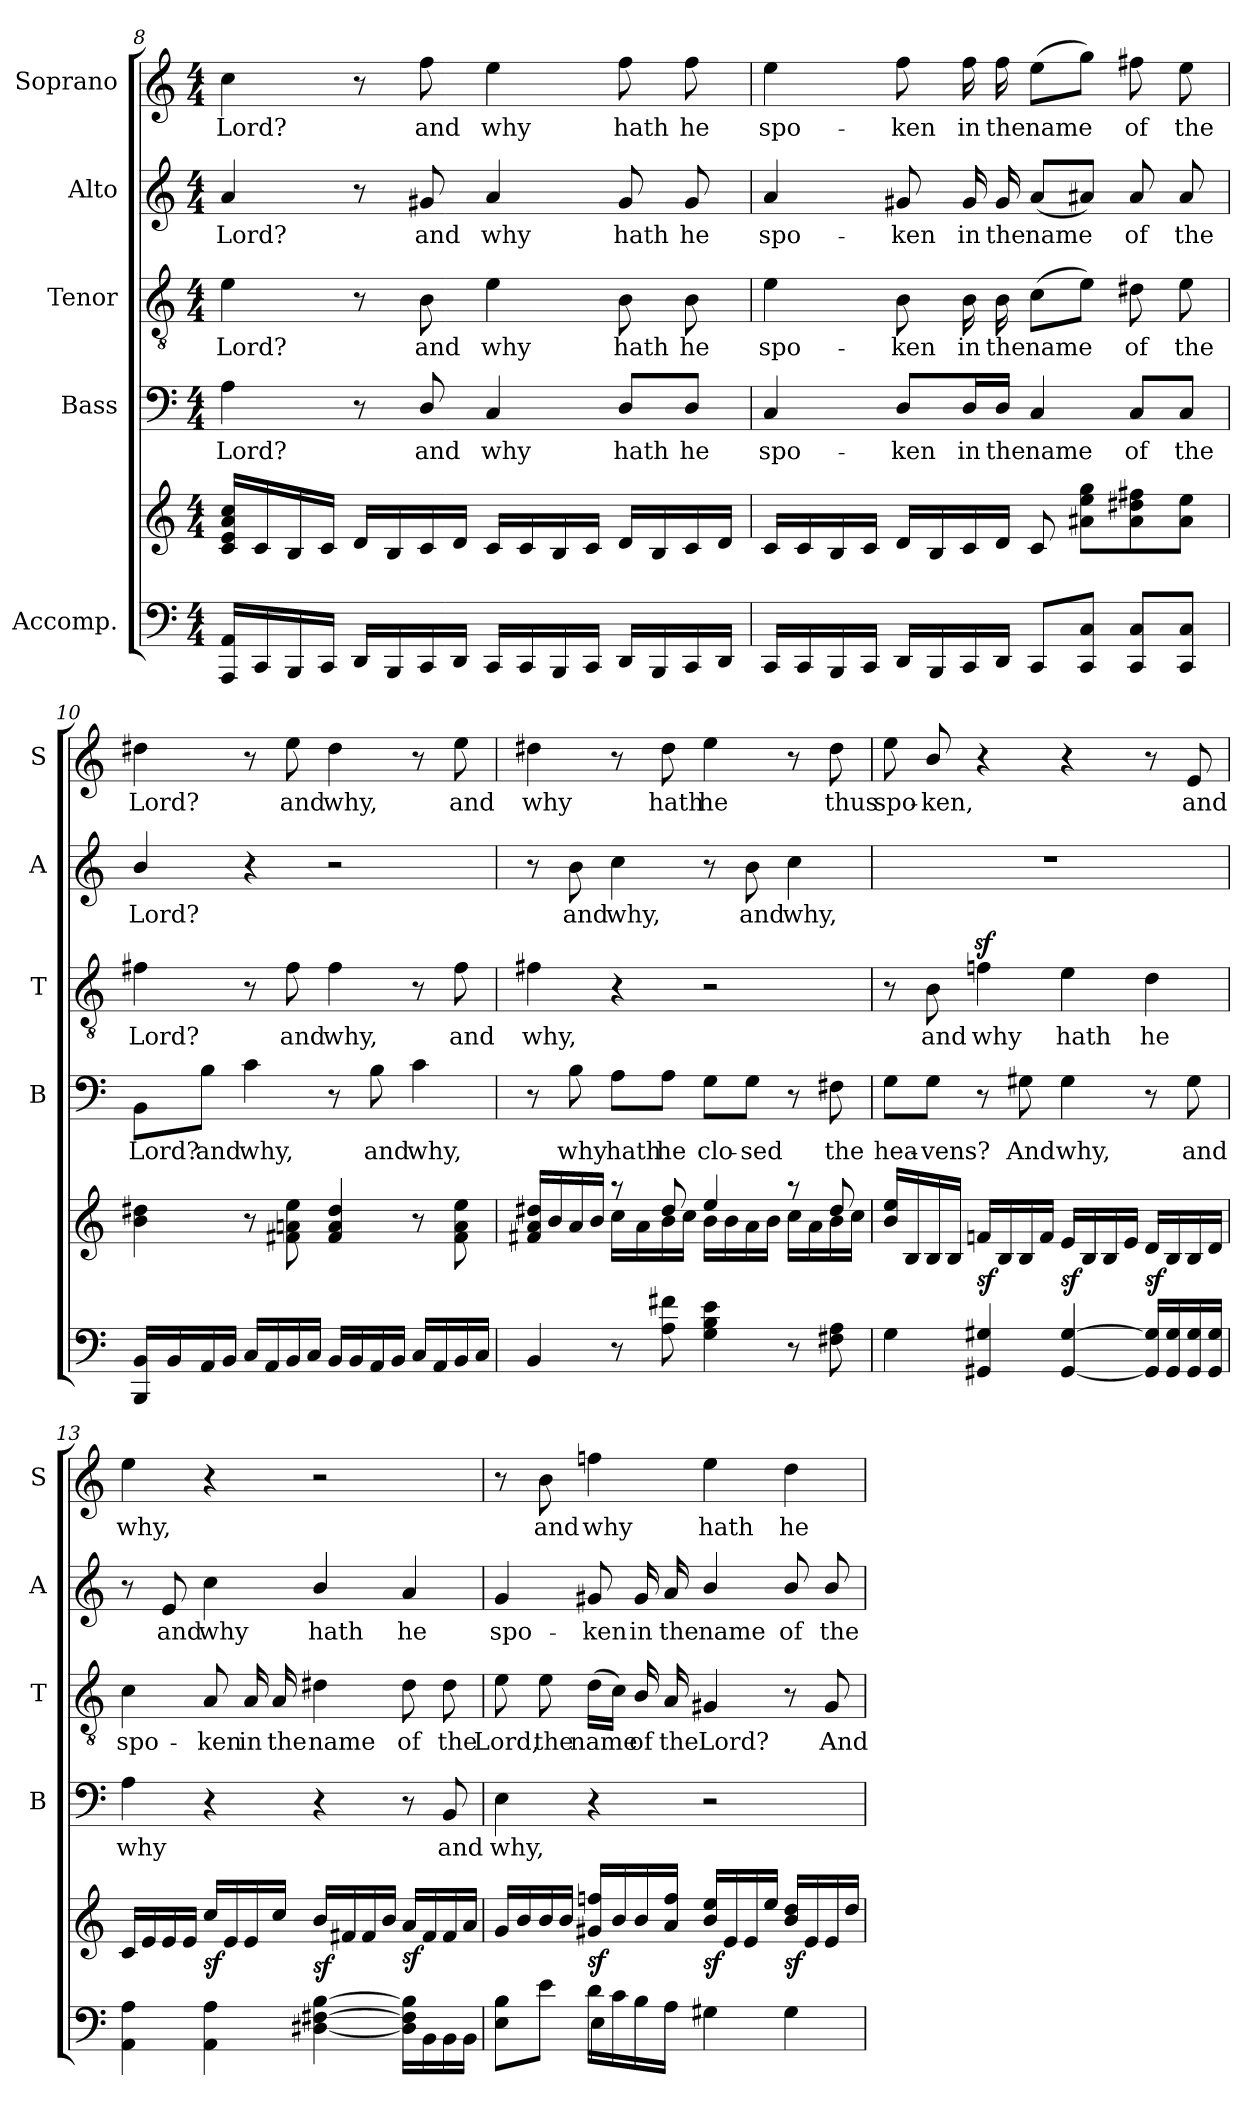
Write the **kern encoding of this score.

**kern	**kern	**dynam	**kern	**text	**kern	**text	**kern	**text	**kern	**text
*part5	*part5	*part5	*part4	*part4	*part3	*part3	*part2	*part2	*part1	*part1
*staff6	*staff5	*staff5/6	*staff4	*staff4	*staff3	*staff3	*staff2	*staff2	*staff1	*staff1
*I"Accomp.	*	*	*I"Bass	*	*I"Tenor	*	*I"Alto	*	*I"Soprano	*
*	*	*	*I'B	*	*I'T	*	*I'A	*	*I'S	*
!!LO:LB:g=z
*clefF4	*clefG2	*	*clefF4	*	*clefGv2	*	*clefG2	*	*clefG2	*
*k[]	*k[]	*	*k[]	*	*k[]	*	*k[]	*	*k[]	*
*C:	*C:	*	*C:	*	*C:	*	*C:	*	*C:	*
*M4/4	*M4/4	*	*M4/4	*	*M4/4	*	*M4/4	*	*M4/4	*
=8	=8	=8	=8	=8	=8	=8	=8	=8	=8	=8
!	!	!	!	!LO:LY:b	!	!LO:LY:b	!	!LO:LY:b	!	!LO:LY:b
16AAA/ 16AA/LL	16c/ 16e/ 16a/ 16cc/LL	.	4A\	Lord?	4e\	Lord?	4a/	Lord?	4cc\	Lord?
16CC/	16c/	.	.	.	.	.	.	.	.	.
16BBB/	16B/	.	.	.	.	.	.	.	.	.
16CC/JJ	16c/JJ	.	.	.	.	.	.	.	.	.
16DD/LL	16d/LL	.	8r	.	8r	.	8r	.	8r	.
16BBB/	16B/	.	.	.	.	.	.	.	.	.
!	!	!	!	!LO:LY:b	!	!LO:LY:b	!	!LO:LY:b	!	!LO:LY:b
16CC/	16c/	.	8D/	and	8B\	and	8g#X/	and	8ff\	and
16DD/JJ	16d/JJ	.	.	.	.	.	.	.	.	.
!	!	!	!	!LO:LY:b	!	!LO:LY:b	!	!LO:LY:b	!	!LO:LY:b
16CC/LL	16c/LL	.	4C/	why	4e\	why	4a/	why	4ee\	why
16CC/	16c/	.	.	.	.	.	.	.	.	.
16BBB/	16B/	.	.	.	.	.	.	.	.	.
16CC/JJ	16c/JJ	.	.	.	.	.	.	.	.	.
!	!	!	!	!LO:LY:b	!	!LO:LY:b	!	!LO:LY:b	!	!LO:LY:b
16DD/LL	16d/LL	.	8D/L	hath	8B\	hath	8g#/	hath	8ff\	hath
16BBB/	16B/	.	.	.	.	.	.	.	.	.
!	!	!	!	!LO:LY:b	!	!LO:LY:b	!	!LO:LY:b	!	!LO:LY:b
16CC/	16c/	.	8D/J	he	8B\	he	8g#/	he	8ff\	he
16DD/JJ	16d/JJ	.	.	.	.	.	.	.	.	.
=9	=9	=9	=9	=9	=9	=9	=9	=9	=9	=9
!	!	!	!	!LO:LY:b	!	!LO:LY:b	!	!LO:LY:b	!	!LO:LY:b
16CC/LL	16c/LL	.	4C/	spo-	4e\	spo-	4a/	spo-	4ee\	spo-
16CC/	16c/	.	.	.	.	.	.	.	.	.
16BBB/	16B/	.	.	.	.	.	.	.	.	.
16CC/JJ	16c/JJ	.	.	.	.	.	.	.	.	.
!	!	!	!	!LO:LY:b	!	!LO:LY:b	!	!LO:LY:b	!	!LO:LY:b
16DD/LL	16d/LL	.	8D/L	-ken	8B\	-ken	8g#X/	-ken	8ff\	-ken
16BBB/	16B/	.	.	.	.	.	.	.	.	.
!	!	!	!	!LO:LY:b	!	!LO:LY:b	!	!LO:LY:b	!	!LO:LY:b
16CC/	16c/	.	16D/L	in	16B\	in	16g#/	in	16ff\	in
!	!	!	!	!LO:LY:b	!	!LO:LY:b	!	!LO:LY:b	!	!LO:LY:b
16DD/JJ	16d/JJ	.	16D/JJ	the	16B\	the	16g#/	the	16ff\	the
!	!	!	!	!LO:LY:b	!	!LO:LY:b	!	!LO:LY:b	!	!LO:LY:b
8CC/L	8c/	.	4C/	name	(>8c\L	name	(<8a/L	name	(>8ee\L	name
8CC/ 8C/J	8a#X\ 8ee\ 8gg\L	.	.	.	8e\J)	.	8a#X/J)	.	8gg\J)	.
!	!	!	!	!LO:LY:b	!	!LO:LY:b	!	!LO:LY:b	!	!LO:LY:b
8CC/ 8C/L	8a#\ 8dd#X\ 8ff#X\	.	8C/L	of	8d#X\	of	8a#/	of	8ff#X\	of
!	!	!	!	!LO:LY:b	!	!LO:LY:b	!	!LO:LY:b	!	!LO:LY:b
8CC/ 8C/J	8a#\ 8ee\J	.	8C/J	the	8e\	the	8a#/	the	8ee\	the
=10	=10	=10	=10	=10	=10	=10	=10	=10	=10	=10
!	!	!	!	!LO:LY:b	!	!LO:LY:b	!	!LO:LY:b	!	!LO:LY:b
16BBB/ 16BB/LL	4b\ 4dd#X\	.	8BB\L	Lord?	4f#X\	Lord?	4b/	Lord?	4dd#X\	Lord?
16BB/	.	.	.	.	.	.	.	.	.	.
!	!	!	!	!LO:LY:b	!	!	!	!	!	!
16AA/	.	.	8B\J	and	.	.	.	.	.	.
16BB/JJ	.	.	.	.	.	.	.	.	.	.
!	!	!	!	!LO:LY:b	!	!	!	!	!	!
16C/LL	8r	.	4c\	why,	8r	.	4r	.	8r	.
16AA/	.	.	.	.	.	.	.	.	.	.
!	!	!	!	!	!	!LO:LY:b	!	!	!	!LO:LY:b
16BB/	8f#X\ 8ani\ 8ee\	.	.	.	8f#\	and	.	.	8ee\	and
16C/JJ	.	.	.	.	.	.	.	.	.	.
!	!	!	!	!	!	!LO:LY:b	!	!	!	!LO:LY:b
16BB/LL	4f#/ 4a/ 4dd#/	.	8r	.	4f#\	why,	2r	.	4dd#\	why,
16BB/	.	.	.	.	.	.	.	.	.	.
!	!	!	!	!LO:LY:b	!	!	!	!	!	!
16AA/	.	.	8B\	and	.	.	.	.	.	.
16BB/JJ	.	.	.	.	.	.	.	.	.	.
!	!	!	!	!LO:LY:b	!	!	!	!	!	!
16C/LL	8r	.	4c\	why,	8r	.	.	.	8r	.
16AA/	.	.	.	.	.	.	.	.	.	.
!	!	!	!	!	!	!LO:LY:b	!	!	!	!LO:LY:b
16BB/	8f#\ 8a\ 8ee\	.	.	.	8f#\	and	.	.	8ee\	and
16C/JJ	.	.	.	.	.	.	.	.	.	.
!!LO:PB:g=z
=11	=11	=11	=11	=11	=11	=11	=11	=11	=11	=11
*	*^	*	*	*	*	*	*	*	*	*
!	!	!	!	!	!	!	!LO:LY:b	!	!	!	!LO:LY:b
4BB/	16f#X/ 16a/ 16dd#X/LL	4ryy	.	8r	.	4f#X\	why,	8r	.	4dd#X\	why
.	16b/	.	.	.	.	.	.	.	.	.	.
!	!	!	!	!	!LO:LY:b	!	!	!	!LO:LY:b	!	!
.	16a/	.	.	8B\	why	.	.	8b\	and	.	.
.	16b/JJ	.	.	.	.	.	.	.	.	.	.
!	!	!	!	!	!LO:LY:b	!	!	!	!LO:LY:b	!	!
8r	8raa	16cc\LL	.	8A\L	hath	4r	.	4cc\	why,	8r	.
.	.	16a\	.	.	.	.	.	.	.	.	.
!	!	!	!	!	!LO:LY:b	!	!	!	!	!	!LO:LY:b
8A\ 8f#X\	8dd#/	16b\	.	8A\J	he	.	.	.	.	8dd#\	hath
.	.	16cc\JJ	.	.	.	.	.	.	.	.	.
!	!	!	!	!	!LO:LY:b	!	!	!	!	!	!LO:LY:b
4G\ 4B\ 4e\	4ee/	16b\LL	.	8G\L	clo-	2r	.	8r	.	4ee\	he
.	.	16b\	.	.	.	.	.	.	.	.	.
!	!	!	!	!	!LO:LY:b	!	!	!	!LO:LY:b	!	!
.	.	16a\	.	8G\J	-sed	.	.	8b\	and	.	.
.	.	16b\JJ	.	.	.	.	.	.	.	.	.
!	!	!	!	!	!	!	!	!	!LO:LY:b	!	!
8r	8raa	16cc\LL	.	8r	.	.	.	4cc\	why,	8r	.
.	.	16a\	.	.	.	.	.	.	.	.	.
!	!	!	!	!	!LO:LY:b	!	!	!	!	!	!LO:LY:b
8F#X\ 8A\	8dd#/	16b\	.	8F#X\	the	.	.	.	.	8dd#\	thus
.	.	16cc\JJ	.	.	.	.	.	.	.	.	.
=12	=12	=12	=12	=12	=12	=12	=12	=12	=12	=12	=12
!	!	!	!	!	!LO:LY:b	!	!	!	!	!	!LO:LY:b
4G\	16b/ 16ee/LL	1ryy	.	8G\L	hea-	8r	.	1r	.	8ee\	spo-
.	16B/	.	.	.	.	.	.	.	.	.	.
!	!	!	!	!	!LO:LY:b	!	!LO:LY:b	!	!	!	!LO:LY:b
.	16B/	.	.	8G\J	-vens?	8B\	and	.	.	8b/	-ken,
.	16B/JJ	.	.	.	.	.	.	.	.	.	.
!	!	!	!LO:DY:b	!	!	!	!LO:LY:b	!	!	!	!
4GG#X/ 4G#X/	16fni/LL	.	sf	8r	.	4fniz<\	why	.	.	4r	.
.	16B/	.	.	.	.	.	.	.	.	.	.
!	!	!	!	!	!LO:LY:b	!	!	!	!	!	!
.	16B/	.	.	8G#X\	And	.	.	.	.	.	.
.	16f/JJ	.	.	.	.	.	.	.	.	.	.
!	!	!	!LO:DY:b	!	!LO:LY:b	!	!LO:LY:b	!	!	!	!
[4GG#/ [4G#/	16e/LL	.	sf	4G#\	why,	4e\	hath	.	.	4r	.
.	16B/	.	.	.	.	.	.	.	.	.	.
.	16B/	.	.	.	.	.	.	.	.	.	.
.	16e/JJ	.	.	.	.	.	.	.	.	.	.
!	!	!	!LO:DY:b	!	!	!	!LO:LY:b	!	!	!	!
16GG#/] 16G#/]LL	16d/LL	.	sf	8r	.	4d\	he	.	.	8r	.
16GG#/ 16G#/	16B/	.	.	.	.	.	.	.	.	.	.
!	!	!	!	!	!LO:LY:b	!	!	!	!	!	!LO:LY:b
16GG#/ 16G#/	16B/	.	.	8G#\	and	.	.	.	.	8e/	and
16GG#/ 16G#/JJ	16d/JJ	.	.	.	.	.	.	.	.	.	.
=13	=13	=13	=13	=13	=13	=13	=13	=13	=13	=13	=13
!	!	!	!	!	!LO:LY:b	!	!LO:LY:b	!	!	!	!LO:LY:b
4AA\ 4A\	16c/LL	1ryy	.	4A\	why	4c\	spo-	8r	.	4ee\	why,
.	16e/	.	.	.	.	.	.	.	.	.	.
!	!	!	!	!	!	!	!	!	!LO:LY:b	!	!
.	16e/	.	.	.	.	.	.	8e/	and	.	.
.	16e/JJ	.	.	.	.	.	.	.	.	.	.
!	!	!	!LO:DY:b	!	!	!	!LO:LY:b	!	!LO:LY:b	!	!
4AA\ 4A\	16cc/LL	.	sf	4r	.	8A/	-ken	4cc\	why	4r	.
.	16e/	.	.	.	.	.	.	.	.	.	.
!	!	!	!	!	!	!	!LO:LY:b	!	!	!	!
.	16e/	.	.	.	.	16A/	in	.	.	.	.
!	!	!	!	!	!	!	!LO:LY:b	!	!	!	!
.	16cc/JJ	.	.	.	.	16A/	the	.	.	.	.
!	!	!	!LO:DY:b	!	!	!	!LO:LY:b	!	!LO:LY:b	!	!
[4D#X\ [4F#X\ [4B\	16b/LL	.	sf	4r	.	4d#X\	name	4b/	hath	2r	.
.	16f#X/	.	.	.	.	.	.	.	.	.	.
.	16f#/	.	.	.	.	.	.	.	.	.	.
.	16b/JJ	.	.	.	.	.	.	.	.	.	.
!	!	!	!LO:DY:b	!	!	!	!LO:LY:b	!	!LO:LY:b	!	!
16D#\] 16F#\] 16B\]LL	16a/LL	.	sf	8r	.	8d#\	of	4a/	he	.	.
16BB\	16f#/	.	.	.	.	.	.	.	.	.	.
!	!	!	!	!	!LO:LY:b	!	!LO:LY:b	!	!	!	!
16BB\	16f#/	.	.	8BB/	and	8d#\	the	.	.	.	.
16BB\JJ	16a/JJ	.	.	.	.	.	.	.	.	.	.
!!LO:LB:g=z
=14	=14	=14	=14	=14	=14	=14	=14	=14	=14	=14	=14
*^	*	*	*	*	*	*	*	*	*	*	*
!	!	!	!	!	!	!LO:LY:b	!	!LO:LY:b	!	!LO:LY:b	!	!
8B\L	4E\ 4B\	16g/LL	2ryy	.	4E\	why,	8e\	Lord,	4g/	spo-	8r	.
.	.	16b/	.	.	.	.	.	.	.	.	.	.
!	!	!	!	!	!	!	!	!LO:LY:b	!	!	!	!LO:LY:b
8e\J	.	16b/	.	.	.	.	8e\	the	.	.	8b\	and
.	.	16b/JJ	.	.	.	.	.	.	.	.	.	.
!	!	!	!	!LO:DY:b	!	!	!	!LO:LY:b	!	!LO:LY:b	!	!LO:LY:b
16d\LL	4E\	16g#X/ 16ffni/LL	.	sf	4r	.	(>16d\LL	name	8g#X/	-ken	4ffni\	why
16c\	.	16b/	.	.	.	.	16c\JJ)	.	.	.	.	.
!	!	!	!	!	!	!	!	!LO:LY:b	!	!LO:LY:b	!	!
16B\	.	16b/	.	.	.	.	16B/	of	16g#/	in	.	.
!	!	!	!	!	!	!	!	!LO:LY:b	!	!LO:LY:b	!	!
16A\JJ	.	16a/ 16ff/JJ	.	.	.	.	16A/	the	16a/	the	.	.
!	!	!	!	!LO:DY:b	!	!	!	!LO:LY:b	!	!LO:LY:b	!	!LO:LY:b
2ryy	4G#X\	16b/ 16ee/LL	2ryy	sf	2r	.	4G#X/	Lord?	4b/	name	4ee\	hath
.	.	16e/	.	.	.	.	.	.	.	.	.	.
.	.	16e/	.	.	.	.	.	.	.	.	.	.
.	.	16ee/JJ	.	.	.	.	.	.	.	.	.	.
!	!	!	!	!LO:DY:b	!	!	!	!	!	!LO:LY:b	!	!LO:LY:b
.	4G#\	16b/ 16dd/LL	.	sf	.	.	8r	.	8b/	of	4dd\	he
.	.	16e/	.	.	.	.	.	.	.	.	.	.
!	!	!	!	!	!	!	!	!LO:LY:b	!	!LO:LY:b	!	!
.	.	16e/	.	.	.	.	8G#/	And	8b/	the	.	.
.	.	16dd/JJ	.	.	.	.	.	.	.	.	.	.
*v	*v	*	*	*	*	*	*	*	*	*	*	*
*	*v	*v	*	*	*	*	*	*	*	*	*
=	=	=	=	=	=	=	=	=	=	=
*-	*-	*-	*-	*-	*-	*-	*-	*-	*-	*-
